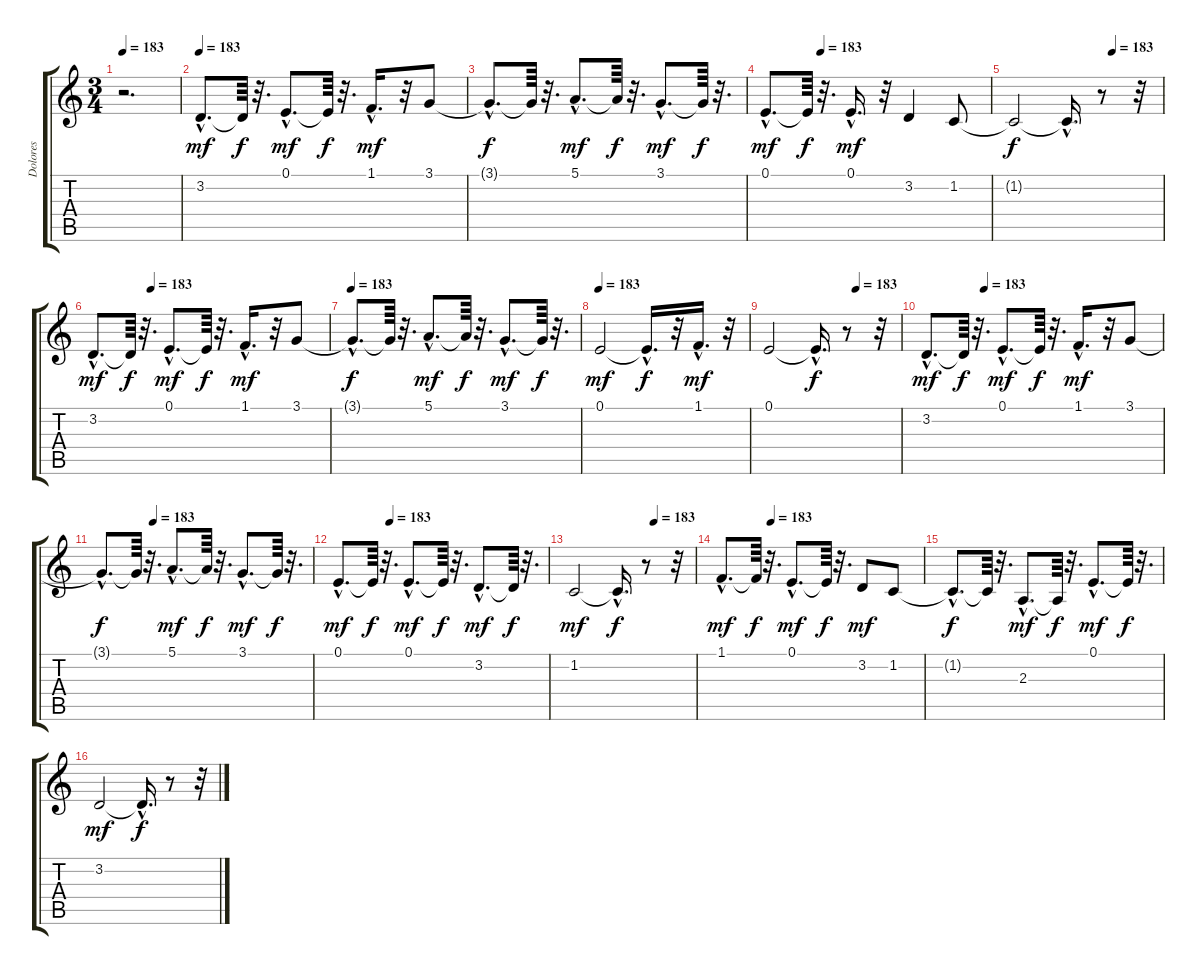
\track ("Dolores" "Dolores") {instrument panflute}
\staff {score tabs}
\tuning (E4 B3 G3 D3 A2 E2) {hide}
\ts (3 4)
\tempo 183
\clef g2
\ks c
r.2{d dy f} |
\tempo 183
3.2{hac}.8{d dy mf} 3.2{t}.64{dy f} r.32{d} 0.1{hac}.8{d dy mf} 0.1{t}.64{dy f} r.32{d} 1.1{hac}.16{d dy mf} r.32 3.1.8 |
3.1{hac t}.8{d dy f} 3.1{t}.64 r.32{d} 5.1{hac}.8{d dy mf} 5.1{t}.64{dy f} r.32{d} 3.1{hac}.8{d dy mf} 3.1{t}.64{dy f} r.32{d} |
\tempo (183 0.25)
0.1{hac}.8{d dy mf} 0.1{t}.64{dy f} r.32{d} 0.1{hac}.16{d dy mf} r.32 3.2.4 1.2.8 |
\tempo (183 0.6666666666666666)
1.2{t}.2{dy f} 1.2{hac t}.16{d} r.8 r.32 |
\tempo (183 0.25)
3.2{hac}.8{d dy mf} 3.2{t}.64{dy f} r.32{d} 0.1{hac}.8{d dy mf} 0.1{t}.64{dy f} r.32{d} 1.1{hac}.16{d dy mf} r.32 3.1.8 |
\tempo 183
3.1{hac t}.8{d dy f} 3.1{t}.64 r.32{d} 5.1{hac}.8{d dy mf} 5.1{t}.64{dy f} r.32{d} 3.1{hac}.8{d dy mf} 3.1{t}.64{dy f} r.32{d} |
\tempo 183
0.1.2{dy mf} 0.1{hac t}.16{d dy f} r.32 1.1{hac}.16{d dy mf} r.32 |
\tempo (183 0.6666666666666666)
0.1.2 0.1{hac t}.16{d dy f} r.8 r.32 |
\tempo (183 0.25)
3.2{hac}.8{d dy mf} 3.2{t}.64{dy f} r.32{d} 0.1{hac}.8{d dy mf} 0.1{t}.64{dy f} r.32{d} 1.1{hac}.16{d dy mf} r.32 3.1.8 |
\tempo (183 0.25)
3.1{hac t}.8{d dy f} 3.1{t}.64 r.32{d} 5.1{hac}.8{d dy mf} 5.1{t}.64{dy f} r.32{d} 3.1{hac}.8{d dy mf} 3.1{t}.64{dy f} r.32{d} |
\tempo (183 0.25)
0.1{hac}.8{d dy mf} 0.1{t}.64{dy f} r.32{d} 0.1{hac}.8{d dy mf} 0.1{t}.64{dy f} r.32{d} 3.2{hac}.8{d dy mf} 3.2{t}.64{dy f} r.32{d} |
\tempo (183 0.6666666666666666)
1.2.2{dy mf} 1.2{hac t}.16{d dy f} r.8 r.32 |
\tempo (183 0.25)
1.1{hac}.8{d dy mf} 1.1{t}.64{dy f} r.32{d} 0.1{hac}.8{d dy mf} 0.1{t}.64{dy f} r.32{d} 3.2.8{dy mf} 1.2.8 |
1.2{hac t}.8{d dy f} 1.2{t}.64 r.32{d} 2.3{hac}.8{d dy mf} 2.3{t}.64{dy f} r.32{d} 0.1{hac}.8{d dy mf} 0.1{t}.64{dy f} r.32{d} |
3.2.2{dy mf} 3.2{hac t}.16{d dy f} r.8 r.32
